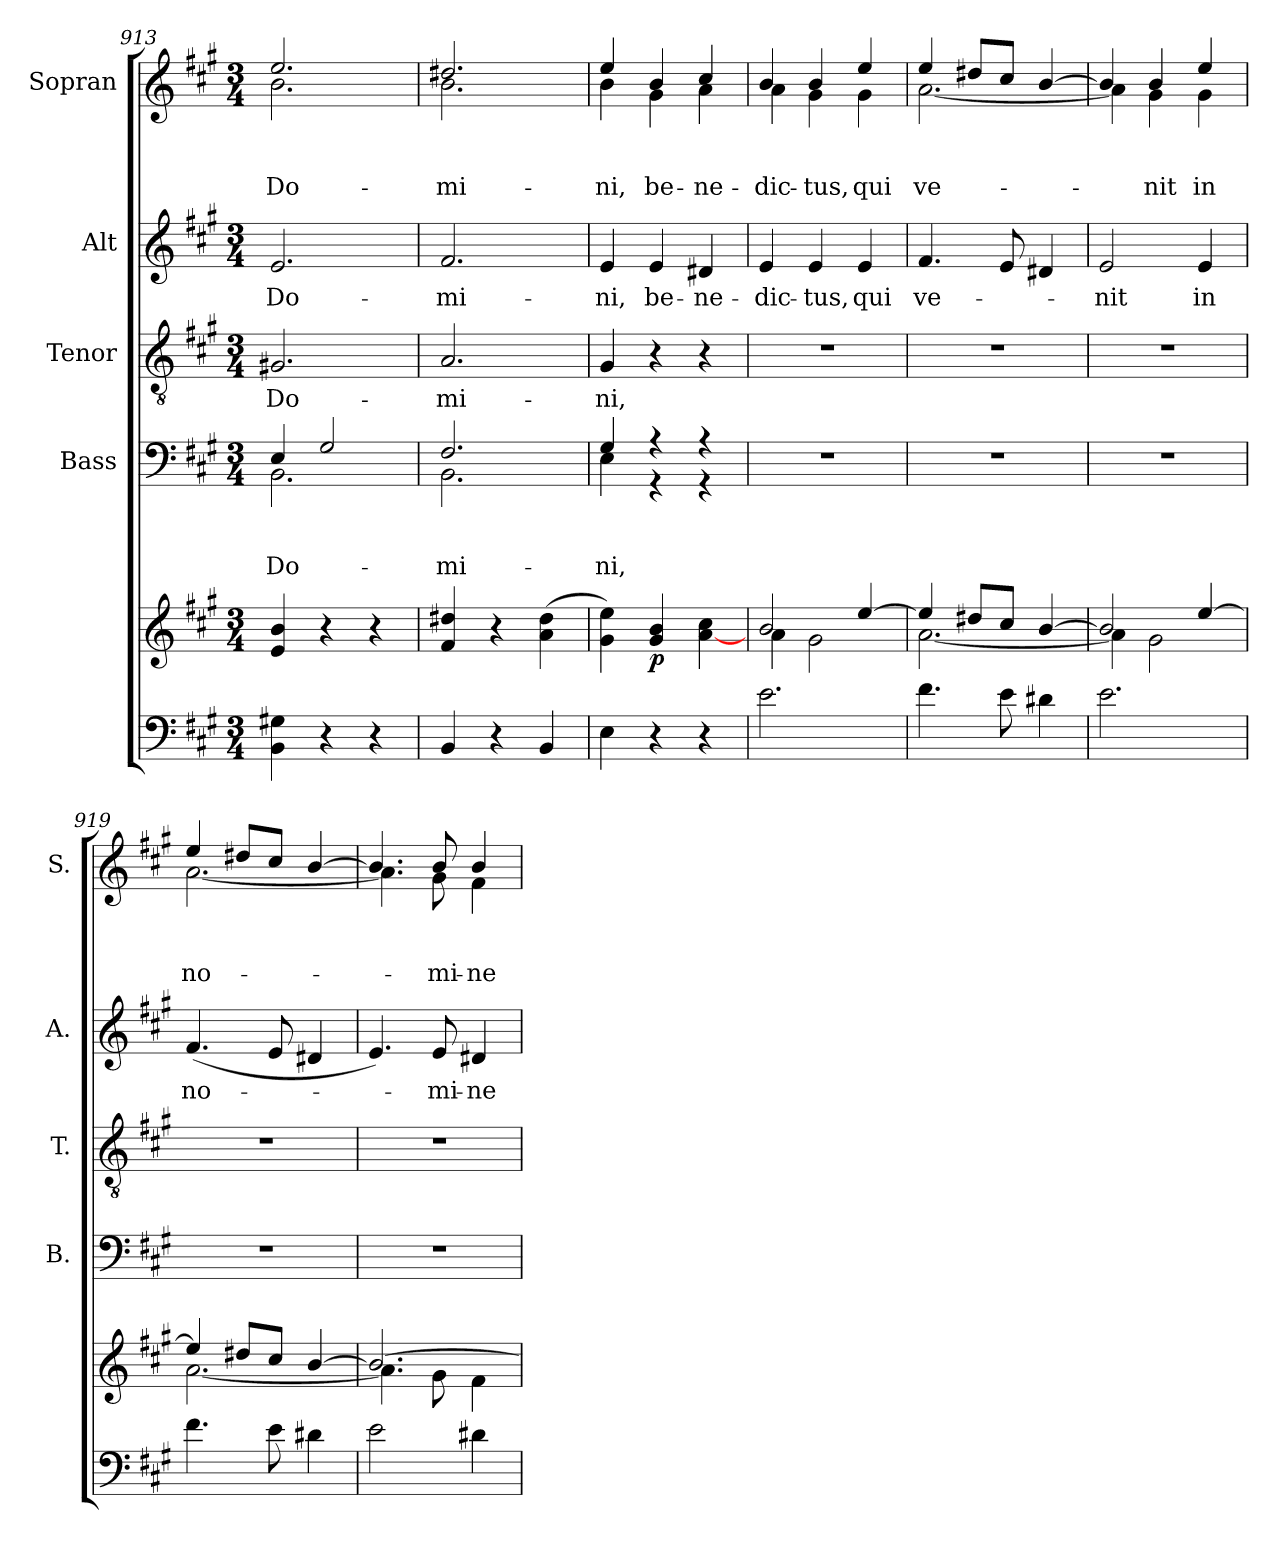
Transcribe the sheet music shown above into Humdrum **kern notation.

**kern	**kern	**dynam	**kern	**text	**text	**text	**kern	**text	**kern	**text	**kern	**text	**text	**text
*part5	*part5	*part5	*part4	*part4	*part4	*part4	*part3	*part3	*part2	*part2	*part1	*part1	*part1	*part1
*staff6	*staff5	*staff5/6	*staff4	*staff4	*staff4	*staff4	*staff3	*staff3	*staff2	*staff2	*staff1	*staff1	*staff1	*staff1
*	*	*	*I"Bass	*	*	*	*I"Tenor	*	*I"Alt	*	*I"Sopran	*	*	*
*	*	*	*I'B.	*	*	*	*I'T.	*	*I'A.	*	*I'S.	*	*	*
*clefF4	*clefG2	*	*clefF4	*	*	*	*clefGv2	*	*clefG2	*	*clefG2	*	*	*
*k[f#c#g#]	*k[f#c#g#]	*	*k[f#c#g#]	*	*	*	*k[f#c#g#]	*	*k[f#c#g#]	*	*k[f#c#g#]	*	*	*
*A:	*A:	*	*A:	*	*	*	*A:	*	*A:	*	*A:	*	*	*
*M3/4	*M3/4	*	*M3/4	*	*	*	*M3/4	*	*M3/4	*	*M3/4	*	*	*
=913	=913	=913	=913	=913	=913	=913	=913	=913	=913	=913	=913	=913	=913	=913
!	!	!	!	!	!LO:LY:a	!	!	!	!	!	!	!	!	!
*	*	*	*^	*	*	*	*	*	*	*	*	*	*	*
!	!	!	!	!	!	!	!LO:LY:b	!	!LO:LY:b	!	!LO:LY:b	!	!	!LO:LY:a	!
*	*	*	*	*	*	*	*	*	*	*	*	*^	*	*	*
!	!	!	!	!	!	!	!	!	!	!	!	!	!	!	!	!LO:LY:b
4BB\ 4G#X\	4e/ 4b/	.	4E/	2.BB\	.	.	Do-	2.G#X/	Do-	2.e/	Do-	2.ee/	2.b\	.	.	Do-
4r	4r	.	2G#/	.	.	.	.	.	.	.	.	.	.	.	.	.
4r	4r	.	.	.	.	.	.	.	.	.	.	.	.	.	.	.
=914	=914	=914	=914	=914	=914	=914	=914	=914	=914	=914	=914	=914	=914	=914	=914	=914
!	!	!	!	!	!	!LO:LY:a	!	!	!	!	!	!	!	!	!	!
!	!	!	!	!	!	!	!LO:LY:b	!	!LO:LY:b	!	!LO:LY:b	!	!	!	!LO:LY:a	!
!	!	!	!	!	!	!	!	!	!	!	!	!	!	!	!	!LO:LY:b
4BB/	4f#/ 4dd#X/	.	2.F#/	2.BB\	.	.	-mi-	2.A/	-mi-	2.f#/	-mi-	2.dd#X/	2.b\	.	.	-mi-
4r	4r	.	.	.	.	.	.	.	.	.	.	.	.	.	.	.
4BB/	(>4a\ 4dd#\	.	.	.	.	.	.	.	.	.	.	.	.	.	.	.
=915	=915	=915	=915	=915	=915	=915	=915	=915	=915	=915	=915	=915	=915	=915	=915	=915
!	!	!	!	!	!	!LO:LY:a	!	!	!	!	!	!	!	!	!	!
!	!	!	!	!	!	!	!LO:LY:b	!	!LO:LY:b	!	!LO:LY:b	!	!	!	!LO:LY:a	!
!	!	!	!	!	!	!	!	!	!	!	!	!	!	!	!	!LO:LY:b
4E\	4g#\ 4ee\)	.	4G#/	4E\	.	.	-ni,	4G#/	-ni,	4e/	-ni,	4ee/	4b\	.	.	-ni,
!	!	!	!	!	!	!	!	!	!	!	!LO:LY:b	!	!	!	!LO:LY:a	!
!	!	!LO:DY:b	!	!	!	!	!	!	!	!	!	!	!	!	!	!LO:LY:b
4r	4g#/ 4b/	p	4r	4r	.	.	.	4r	.	4e/	be-	4b/	4g#\	.	.	be-
!	!	!	!	!	!	!	!	!	!	!	!LO:LY:b	!	!	!	!LO:LY:a	!
!	!	!	!	!	!	!	!	!	!	!	!	!	!	!	!	!LO:LY:b
4r	[<4a\ 4cc#\	.	4r	4r	.	.	.	4r	.	4d#X/	-ne-	4cc#/	4a\	.	.	-ne-
!!LO:PB:g=z	!!
=916	=916	=916	=916	=916	=916	=916	=916	=916	=916	=916	=916	=916	=916	=916	=916	=916
*	*^	*	*	*	*	*	*	*	*	*	*	*	*	*	*	*
!	!	!	!	!	!	!	!	!	!	!	!	!LO:LY:b	!	!	!	!LO:LY:a	!
!	!	!	!	!	!	!	!	!	!	!	!	!	!	!	!	!	!LO:LY:b
*	*	*	*	*v	*v	*	*	*	*	*	*	*	*	*	*	*	*
2.e\	2b/	4a\	.	2.r	.	.	.	2.r	.	4e/	-dic-	4b/	4a\	.	.	-dic-
!	!	!	!	!	!	!	!	!	!	!	!LO:LY:b	!	!	!	!LO:LY:a	!
!	!	!	!	!	!	!	!	!	!	!	!	!	!	!	!	!LO:LY:b
.	.	2g#\	.	.	.	.	.	.	.	4e/	-tus,	4b/	4g#\	.	.	-tus,
!	!	!	!	!	!	!	!	!	!	!	!LO:LY:b	!	!	!	!LO:LY:a	!
!	!	!	!	!	!	!	!	!	!	!	!	!	!	!	!	!LO:LY:b
.	[>4ee/	.	.	.	.	.	.	.	.	4e/	qui	4ee/	4g#\	.	.	qui
=917	=917	=917	=917	=917	=917	=917	=917	=917	=917	=917	=917	=917	=917	=917	=917	=917
!	!	!	!	!	!	!	!	!	!	!	!LO:LY:b	!	!	!	!LO:LY:a	!
!	!	!	!	!	!	!	!	!	!	!	!	!	!	!	!	!LO:LY:b
4.f#\	4ee/]	[<2.a\	.	2.r	.	.	.	2.r	.	4.f#/	ve-	4ee/	[<2.a\	.	.	ve-
.	8dd#X/L	.	.	.	.	.	.	.	.	.	.	8dd#X/L	.	.	.	.
8e\	8cc#/J	.	.	.	.	.	.	.	.	8e/	.	8cc#/J	.	.	.	.
4d#X\	[>4b/	.	.	.	.	.	.	.	.	4d#X/	.	[>4b/	.	.	.	.
=918	=918	=918	=918	=918	=918	=918	=918	=918	=918	=918	=918	=918	=918	=918	=918	=918
!	!	!	!	!	!	!	!	!	!	!	!LO:LY:b	!	!	!	!	!
2.e\	2b/]	4a\]	.	2.r	.	.	.	2.r	.	2e/	-nit	4b/]	4a\]	.	.	.
!	!	!	!	!	!	!	!	!	!	!	!	!	!	!	!LO:LY:a	!
!	!	!	!	!	!	!	!	!	!	!	!	!	!	!	!	!LO:LY:b
.	.	2g#\	.	.	.	.	.	.	.	.	.	4b/	4g#\	.	.	-nit
!	!	!	!	!	!	!	!	!	!	!	!LO:LY:b	!	!	!	!LO:LY:a	!
!	!	!	!	!	!	!	!	!	!	!	!	!	!	!	!	!LO:LY:b
.	[>4ee/	.	.	.	.	.	.	.	.	4e/	in	4ee/	4g#\	.	.	in
=919	=919	=919	=919	=919	=919	=919	=919	=919	=919	=919	=919	=919	=919	=919	=919	=919
!	!	!	!	!	!	!	!	!	!	!	!LO:LY:b	!	!	!	!LO:LY:a	!
!	!	!	!	!	!	!	!	!	!	!	!	!	!	!	!	!LO:LY:b
4.f#\	4ee/]	[<2.a\	.	2.r	.	.	.	2.r	.	(<4.f#/	no-	4ee/	[<2.a\	.	.	no-
.	8dd#X/L	.	.	.	.	.	.	.	.	.	.	8dd#X/L	.	.	.	.
8e\	8cc#/J	.	.	.	.	.	.	.	.	8e/	.	8cc#/J	.	.	.	.
4d#X\	[>4b/	.	.	.	.	.	.	.	.	4d#X/	.	[>4b/	.	.	.	.
=920	=920	=920	=920	=920	=920	=920	=920	=920	=920	=920	=920	=920	=920	=920	=920	=920
2e\	2.b/_	4.a\]	.	2.r	.	.	.	2.r	.	4.e/)	.	4.b/]	4.a\]	.	.	.
!	!	!	!	!	!	!	!	!	!	!	!LO:LY:b	!	!	!	!LO:LY:a	!
!	!	!	!	!	!	!	!	!	!	!	!	!	!	!	!	!LO:LY:b
.	.	8g#\	.	.	.	.	.	.	.	8e/	-mi-	8b/	8g#\	.	.	-mi-
!	!	!	!	!	!	!	!	!	!	!	!LO:LY:b	!	!	!	!LO:LY:a	!
!	!	!	!	!	!	!	!	!	!	!	!	!	!	!	!	!LO:LY:b
4d#X\	.	4f#\	.	.	.	.	.	.	.	4d#X/	-ne	4b/	4f#\	.	.	-ne
*	*v	*v	*	*	*	*	*	*	*	*	*	*v	*v	*	*	*
=	=	=	=	=	=	=	=	=	=	=	=	=	=	=
*-	*-	*-	*-	*-	*-	*-	*-	*-	*-	*-	*-	*-	*-	*-
